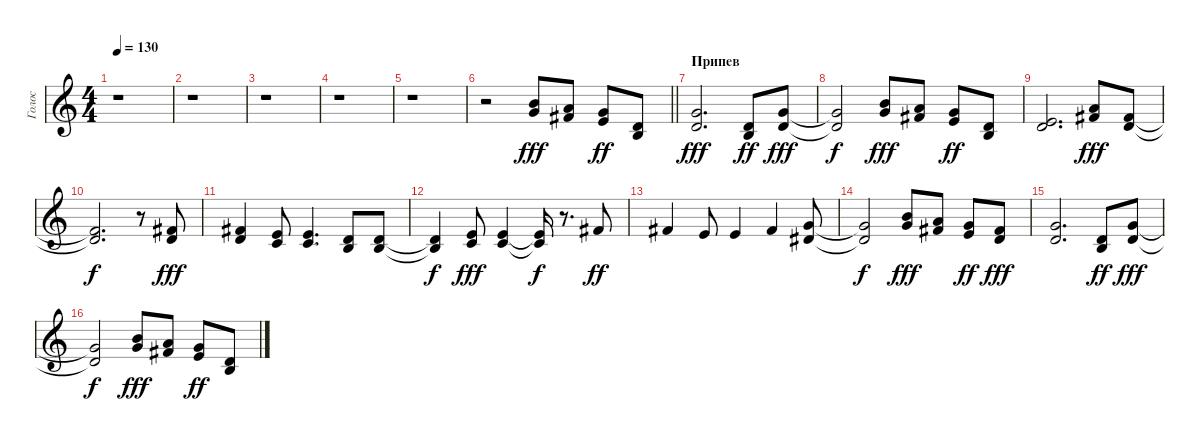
\track ("Голос" "Голос") {instrument honkytonkpiano}
\staff {score}
\tuning (E4 B3 G3 D3 A2 E2) {hide}
\ts (4 4)
\tempo 130
\clef g2
\ks c
r.1{dy f} |
r.1 |
r.1 |
r.1 |
r.1 |
\barLineRight lightlight
r.2 (7.1 8.2).8{dy fff} (5.1 7.2).8 (0.1 8.2).8{dy ff} (0.2 7.3).8 |
\section ("" "Припев")
(8.2 7.3).2{d dy fff} (0.2 7.3).8{dy ff} (8.2 7.3).8{dy fff} |
(8.2{t} 7.3{t}).2{dy f} (7.1 8.2).8{dy fff} (5.1 7.2).8 (0.1 8.2).8{dy ff} (0.2 7.3).8 |
(0.1 7.3).2{d} (5.1 7.2).8{dy fff} (7.2 7.3).8 |
(7.2{t} 7.3{t}).2{d dy f} r.8 (7.2 7.3).8{dy fff} |
(7.2 7.3).4 (5.2 5.3).8 (5.2 5.3).4{d} (3.2 4.3).8 (3.2 4.3).8 |
(3.2{t} 4.3{t}).4{dy f} (0.1 1.2).8{dy fff} (0.1 1.2).4 (0.1{t} 1.2{t}).16{dy f} r.8{d} 2.1.8{dy ff} |
2.1.4 0.1.8 0.1.4 2.1.4 (3.1 4.2).8 |
(3.1{t} 4.2{t}).2{dy f} (7.1 8.2).8{dy fff} (5.1 7.2).8 (0.1 8.2).8{dy ff} (7.2 7.3).8{dy fff} |
(8.2 7.3).2{d} (0.2 7.3).8{dy ff} (8.2 7.3).8{dy fff} |
(8.2{t} 7.3{t}).2{dy f} (7.1 8.2).8{dy fff} (5.1 7.2).8 (0.1 8.2).8{dy ff} (0.2 7.3).8
